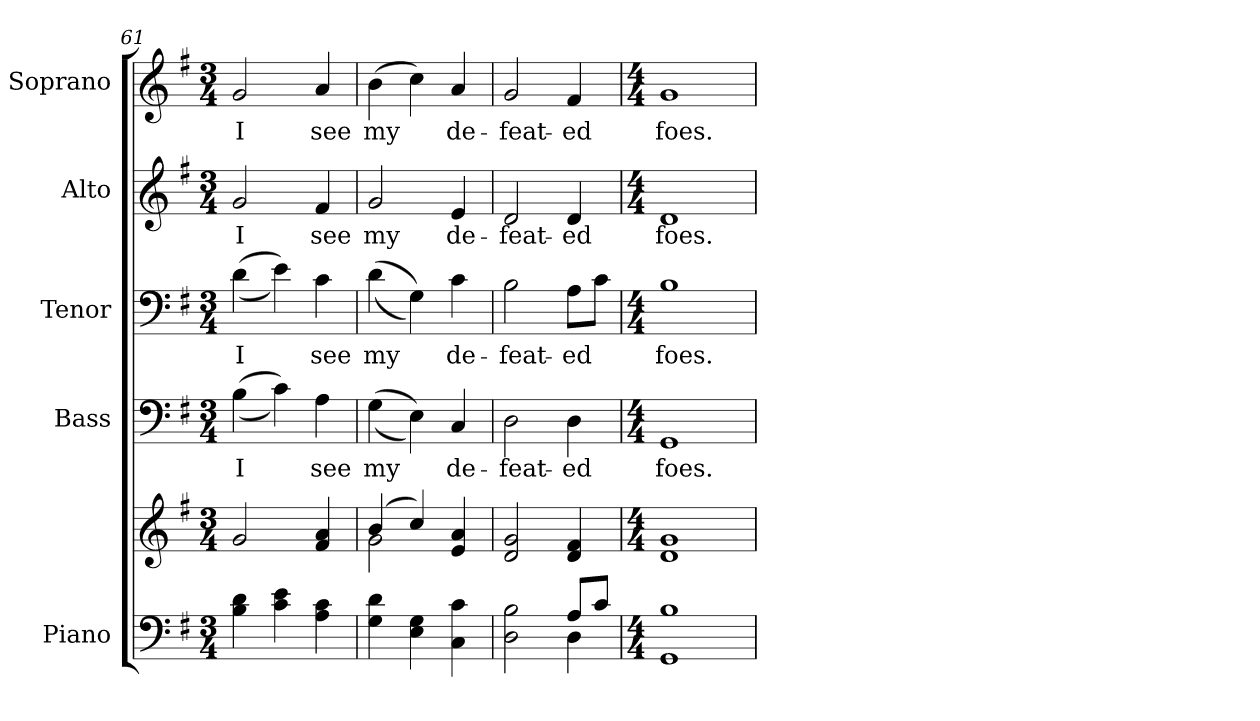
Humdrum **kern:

**kern	**kern	**kern	**text	**kern	**text	**kern	**text	**kern	**text
*part5	*part5	*part4	*part4	*part3	*part3	*part2	*part2	*part1	*part1
*staff6	*staff5	*staff4	*staff4	*staff3	*staff3	*staff2	*staff2	*staff1	*staff1
*I"Piano	*	*I"Bass	*	*I"Tenor	*	*I"Alto	*	*I"Soprano	*
*I'Pno.	*	*I'B.	*	*I'T.	*	*I'A.	*	*I'S.	*
*clefF4	*clefG2	*clefF4	*	*clefF4	*	*clefG2	*	*clefG2	*
*k[f#]	*k[f#]	*k[f#]	*	*k[f#]	*	*k[f#]	*	*k[f#]	*
*G:	*G:	*G:	*	*G:	*	*G:	*	*G:	*
*M3/4	*M3/4	*M3/4	*	*M3/4	*	*M3/4	*	*M3/4	*
=61	=61	=61	=61	=61	=61	=61	=61	=61	=61
!	!	!	!LO:LY:b:color=#000000	!	!	!	!	!	!
!	!	!	!	!	!LO:LY:b:color=#000000	!	!	!	!
!	!	!	!	!	!	!	!LO:LY:b:color=#000000	!	!
!	!	!	!	!	!	!	!	!	!LO:LY:b:color=#000000
4Bi\ 4di	2gi/	((4Bi\	I	((4di\	I	2gi/	I	2gi/	I
4ci\ 4ei	.	4ci\))	.	4ei\))	.	.	.	.	.
!	!	!	!LO:LY:b:color=#000000	!	!	!	!	!	!
!	!	!	!	!	!LO:LY:b:color=#000000	!	!	!	!
!	!	!	!	!	!	!	!LO:LY:b:color=#000000	!	!
!	!	!	!	!	!	!	!	!	!LO:LY:b:color=#000000
4Ai\ 4ci	4f#i/ 4ai	4Ai\	see	4ci\	see	4f#i/	see	4ai/	see
=62	=62	=62	=62	=62	=62	=62	=62	=62	=62
*	*^	*	*	*	*	*	*	*	*
!	!	!	!	!LO:LY:b:color=#000000	!	!	!	!	!	!
!	!	!	!	!	!	!LO:LY:b:color=#000000	!	!	!	!
!	!	!	!	!	!	!	!	!LO:LY:b:color=#000000	!	!
!	!	!	!	!	!	!	!	!	!	!LO:LY:b:color=#000000
4Gi\ 4di	(4bi/	2gi\	((4Gi\	my	((4di\	my	2gi/	my	(4bi\	my
4Ei\ 4Gi	4cci/)	.	4Ei\))	.	4Gi\))	.	.	.	4cci\)	.
!	!	!	!	!LO:LY:b:color=#000000	!	!	!	!	!	!
!	!	!	!	!	!	!LO:LY:b:color=#000000	!	!	!	!
!	!	!	!	!	!	!	!	!LO:LY:b:color=#000000	!	!
!	!	!	!	!	!	!	!	!	!	!LO:LY:b:color=#000000
4Ci\ 4ci	4ei/ 4ai	4ryy	4Ci/	de-	4ci\	de-	4ei/	de-	4ai/	de-
*	*v	*v	*	*	*	*	*	*	*	*
=63	=63	=63	=63	=63	=63	=63	=63	=63	=63
*^	*	*	*	*	*	*	*	*	*
*	*	*^	*	*	*	*	*	*	*	*
!	!	!	!	!	!LO:LY:b:color=#000000	!	!	!	!	!	!
*	*	*v	*v	*	*	*	*	*	*	*	*
*	*	*^	*	*	*	*	*	*	*	*
!	!	!	!	!	!	!	!LO:LY:b:color=#000000	!	!	!	!
*	*	*v	*v	*	*	*	*	*	*	*	*
*	*	*^	*	*	*	*	*	*	*	*
!	!	!	!	!	!	!	!	!	!LO:LY:b:color=#000000	!	!
*	*	*v	*v	*	*	*	*	*	*	*	*
*	*	*^	*	*	*	*	*	*	*	*
!	!	!	!	!	!	!	!	!	!	!	!LO:LY:b:color=#000000
*	*	*v	*v	*	*	*	*	*	*	*	*
2Di\ 2Bi	2ryy	2di/ 2gi	2Di\	-feat-	2Bi\	-feat-	2di/	-feat-	2gi/	-feat-
!	!	!	!	!LO:LY:b:color=#000000	!	!	!	!	!	!
!	!	!	!	!	!	!LO:LY:b:color=#000000	!	!	!	!
!	!	!	!	!	!	!	!	!LO:LY:b:color=#000000	!	!
!	!	!	!	!	!	!	!	!	!	!LO:LY:b:color=#000000
8Ai/L	4Di\	4di/ 4f#i	4Di\	-ed	8Ai\L	-ed	4di/	-ed	4f#i/	-ed
8ci/J	.	.	.	.	8ci\J	.	.	.	.	.
*v	*v	*	*	*	*	*	*	*	*	*
=64	=64	=64	=64	=64	=64	=64	=64	=64	=64
*M4/4	*M4/4	*M4/4	*	*M4/4	*	*M4/4	*	*M4/4	*
!	!	!	!LO:LY:b:color=#000000	!	!	!	!	!	!
!	!	!	!	!	!LO:LY:b:color=#000000	!	!	!	!
!	!	!	!	!	!	!	!LO:LY:b:color=#000000	!	!
!	!	!	!	!	!	!	!	!	!LO:LY:b:color=#000000
1GGi 1Bi	1di 1gi	1GGi	foes.	1Bi	foes.	1di	foes.	1gi	foes.
=	=	=	=	=	=	=	=	=	=
*-	*-	*-	*-	*-	*-	*-	*-	*-	*-
